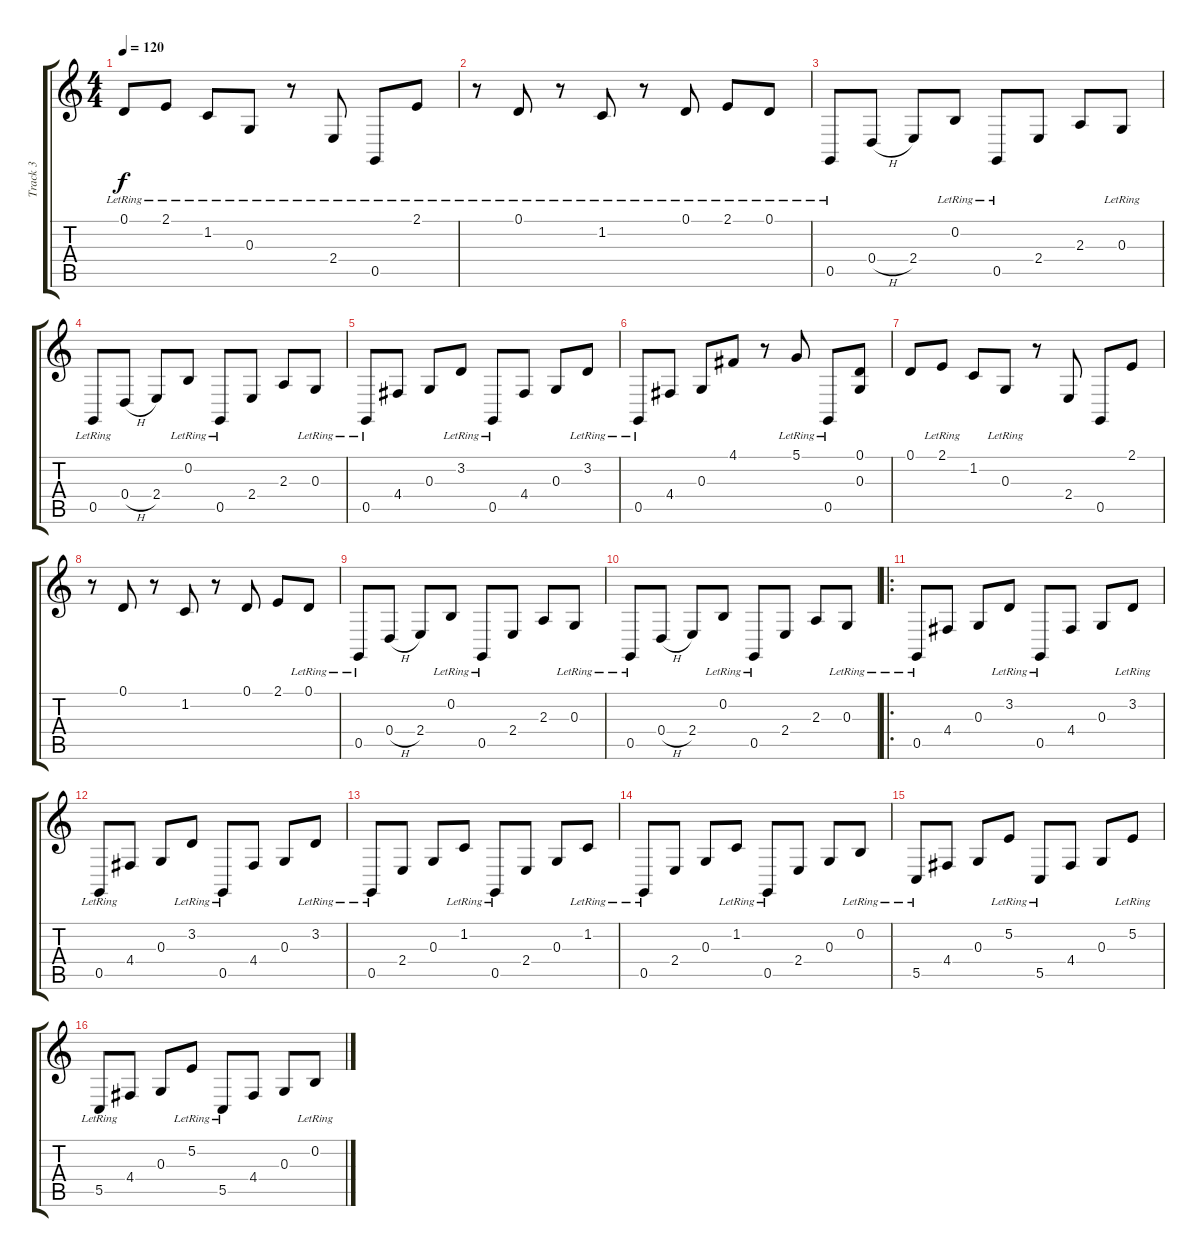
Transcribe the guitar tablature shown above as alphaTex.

\track ("Track 3" "Track 3") {instrument pad4choir}
\staff {score tabs}
\tuning (D4 B3 G3 D3 G2 D2) {hide}
\ts (4 4)
\tempo 120
\clef g2
\ks c
0.1{lr}.8{dy f} 2.1{lr}.8 1.2{lr}.8 0.3{lr}.8 r.8 2.4{lr}.8 0.5{lr}.8 2.1{lr}.8 |
r.8 0.1{lr}.8 r.8 1.2{lr}.8 r.8 0.1{lr}.8 2.1{lr}.8 0.1{lr}.8 |
0.5{lr}.8 0.4{h}.8 2.4.8 0.2{lr}.8 0.5{lr}.8 2.4.8 2.3.8 0.3{lr}.8 |
0.5{lr}.8 0.4{h}.8 2.4.8 0.2{lr}.8 0.5{lr}.8 2.4.8 2.3.8 0.3{lr}.8 |
0.5{lr}.8 4.4.8 0.3.8 3.2{lr}.8 0.5{lr}.8 4.4.8 0.3.8 3.2{lr}.8 |
0.5{lr}.8 4.4.8 0.3.8 4.1.8 r.8 5.1{lr}.8 0.5{lr}.8 (0.1 0.3).8 |
0.1.8 2.1{lr}.8 1.2.8 0.3{lr}.8 r.8 2.4.8 0.5.8 2.1.8 |
r.8 0.1.8 r.8 1.2.8 r.8 0.1.8 2.1.8 0.1{lr}.8 |
0.5{lr}.8 0.4{h}.8 2.4.8 0.2{lr}.8 0.5{lr}.8 2.4.8 2.3.8 0.3{lr}.8 |
0.5{lr}.8 0.4{h}.8 2.4.8 0.2{lr}.8 0.5{lr}.8 2.4.8 2.3.8 0.3{lr}.8 |
\ro
0.5{lr}.8 4.4.8 0.3.8 3.2{lr}.8 0.5{lr}.8 4.4.8 0.3.8 3.2{lr}.8 |
0.5{lr}.8 4.4.8 0.3.8 3.2{lr}.8 0.5{lr}.8 4.4.8 0.3.8 3.2{lr}.8 |
0.5{lr}.8 2.4.8 0.3.8 1.2{lr}.8 0.5{lr}.8 2.4.8 0.3.8 1.2{lr}.8 |
0.5{lr}.8 2.4.8 0.3.8 1.2{lr}.8 0.5{lr}.8 2.4.8 0.3.8 0.2{lr}.8 |
5.5{lr}.8 4.4.8 0.3.8 5.2{lr}.8 5.5{lr}.8 4.4.8 0.3.8 5.2{lr}.8 |
5.5{lr}.8 4.4.8 0.3.8 5.2{lr}.8 5.5{lr}.8 4.4.8 0.3.8 0.2{lr}.8
